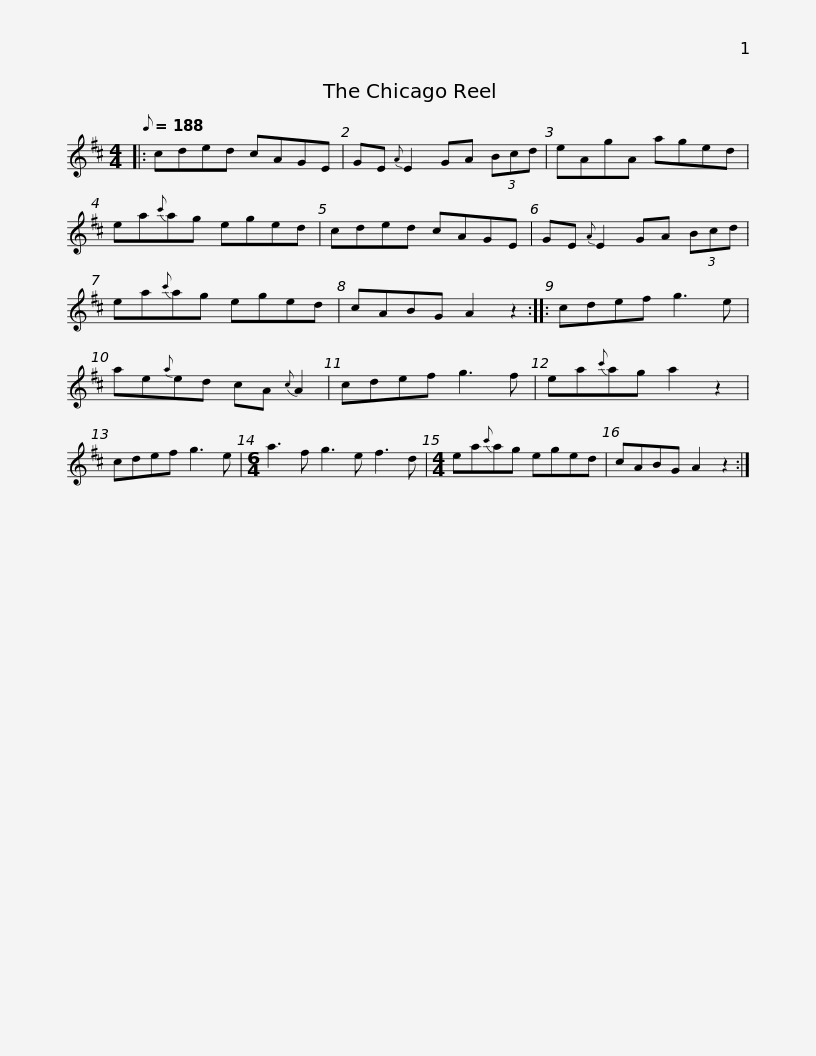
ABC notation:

X:1
L:1/8
Q:1/8=188
M:4/4
I:linebreak $
K:D
V:1 treble
V:1
|: cded cAGE | GE{A} E2 GA (3Bcd | eAgA aged | ea{c'}ag eged | cded cAGE |$ %5
 GE{A} E2 GA (3Bcd | ea{c'}ag eged | cABG A2 z2 :: cdef g3 e | ae{a}ed cA{c} A2 |$ %10
 cdef g3 f | ea{c'}ag a2 z2 | cdef g3 e |[M:6/4] a3 f g3 e f3 d |[M:4/4] ea{c'}ag eged |$ %15
 cABG A2 z2 :| %16
